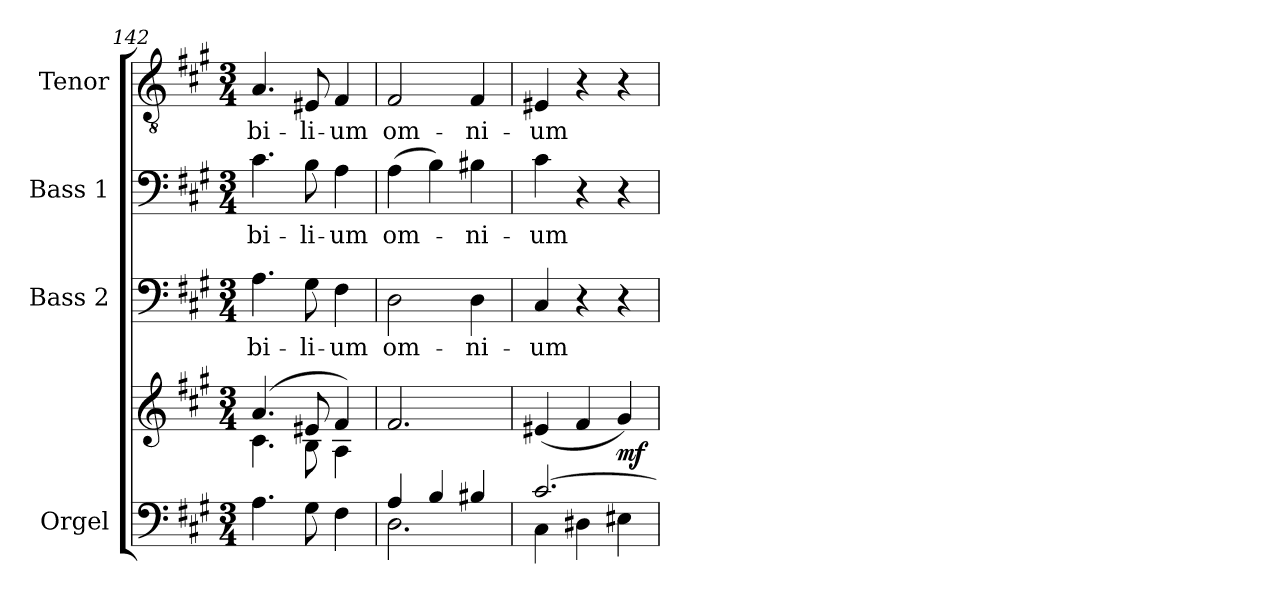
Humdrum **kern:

**kern	**kern	**dynam	**kern	**text	**kern	**text	**kern	**text
*part4	*part4	*part4	*part3	*part3	*part2	*part2	*part1	*part1
*staff5	*staff4	*staff4/5	*staff3	*staff3	*staff2	*staff2	*staff1	*staff1
*I"Orgel	*	*	*I"Bass 2	*	*I"Bass 1	*	*I"Tenor	*
*I'Org.	*	*	*I'B2.	*	*I'B1.	*	*I'T.	*
*clefF4	*clefG2	*	*clefF4	*	*clefF4	*	*clefGv2	*
*k[f#c#g#]	*k[f#c#g#]	*	*k[f#c#g#]	*	*k[f#c#g#]	*	*k[f#c#g#]	*
*A:	*A:	*	*A:	*	*A:	*	*A:	*
*M3/4	*M3/4	*	*M3/4	*	*M3/4	*	*M3/4	*
=142	=142	=142	=142	=142	=142	=142	=142	=142
*	*^	*	*	*	*	*	*	*
!	!	!	!	!	!LO:LY:b	!	!LO:LY:b	!	!LO:LY:b
4.A\	(4.a/	4.c#\	.	4.A\	-bi-	4.c#\	-bi-	4.A/	-bi-
!	!	!	!	!	!LO:LY:b	!	!LO:LY:b	!	!LO:LY:b
8G#\	8e#X/	8B\	.	8G#\	-li-	8B\	-li-	8E#X/	-li-
!	!	!	!	!	!LO:LY:b	!	!LO:LY:b	!	!LO:LY:b
4F#\	4f#/)	4A\	.	4F#\	-um	4A\	-um	4F#/	-um
=143	=143	=143	=143	=143	=143	=143	=143	=143	=143
*^	*	*	*	*	*	*	*	*	*
!	!	!	!	!	!	!LO:LY:b	!	!LO:LY:b	!	!LO:LY:b
*	*	*v	*v	*	*	*	*	*	*	*
4A/	2.D\	2.f#/	.	2D\	om-	(>4A\	om-	2F#/	om-
4B/	.	.	.	.	.	4B\)	.	.	.
!	!	!	!	!	!LO:LY:b	!	!LO:LY:b	!	!LO:LY:b
4B#X/	.	.	.	4D\	-ni-	4B#X\	-ni-	4F#/	-ni-
=144	=144	=144	=144	=144	=144	=144	=144	=144	=144
!	!	!	!	!	!LO:LY:b	!	!LO:LY:b	!	!LO:LY:b
[>2.c#/	4C#\	(<4e#X/	.	4C#/	-um	4c#\	-um	4E#X/	-um
.	4D#X\	4f#/	.	4r	.	4r	.	4r	.
!	!	!	!LO:DY:b	!	!	!	!	!	!
.	4E#X\	4g#/)	mf	4r	.	4r	.	4r	.
*v	*v	*	*	*	*	*	*	*	*
=	=	=	=	=	=	=	=	=
*-	*-	*-	*-	*-	*-	*-	*-	*-
